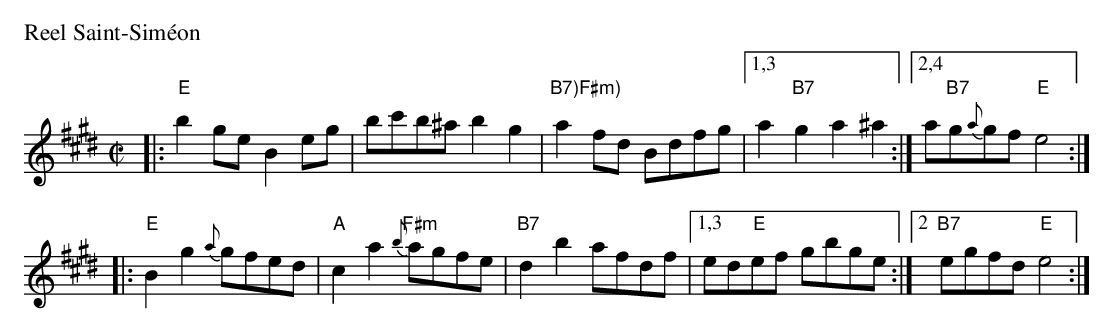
X:1
P: Reel Saint-Sim\'eon
M: C|
L: 1/8
K: E
|: "E"b2ge B2eg | bc'b^a b2g2 | "B7)F#m)"a2fd Bdfg |1,3 a2"B7"g2 a2^a2 :|2,4 a"B7"g{a}gf "E"e4 :|
|: "E"B2g2 {a}gfed | "A"c2a2 "F#m"{b}agfe | "B7"d2b2 afdf |1,3 ed"E"ef gbge :|2 "B7"egfd "E"e4 :|
